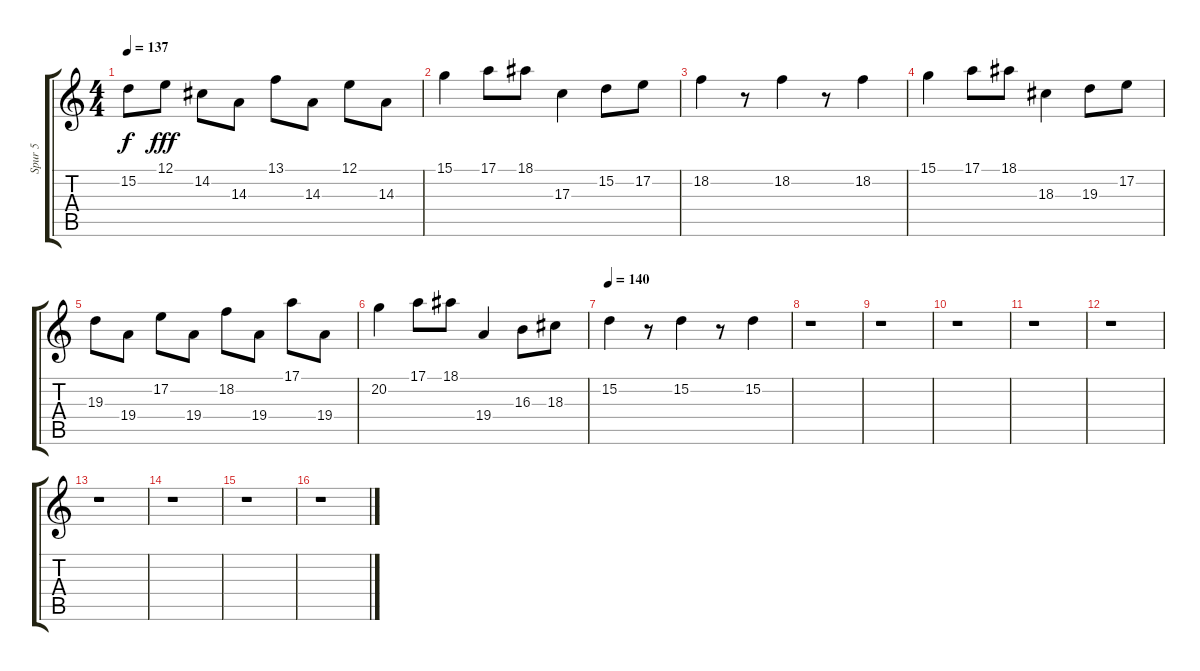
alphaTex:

\track ("Spur 5" "Spur 5") {instrument lead1square}
\staff {score tabs}
\tuning (E4 B3 G3 D3 A2 E2) {hide}
\ts (4 4)
\tempo 137
\clef g2
\ks c
15.2{t}.8{dy f} 12.1.8{dy fff} 14.2.8 14.3.8 13.1.8 14.3.8 12.1.8 14.3.8 |
15.1.4 17.1.8 18.1.8 17.3.4 15.2.8 17.2.8 |
18.2.4 r.8 18.2.4 r.8 18.2.4 |
15.1.4 17.1.8 18.1.8 18.3.4 19.3.8 17.2.8 |
19.3.8 19.4.8 17.2.8 19.4.8 18.2.8 19.4.8 17.1.8 19.4.8 |
20.2.4 17.1.8 18.1.8 19.4.4 16.3.8 18.3.8 |
\tempo 140
15.2.4 r.8 15.2.4 r.8 15.2.4 |
r.1 |
r.1 |
r.1 |
r.1 |
r.1 |
r.1 |
r.1 |
r.1 |
r.1
